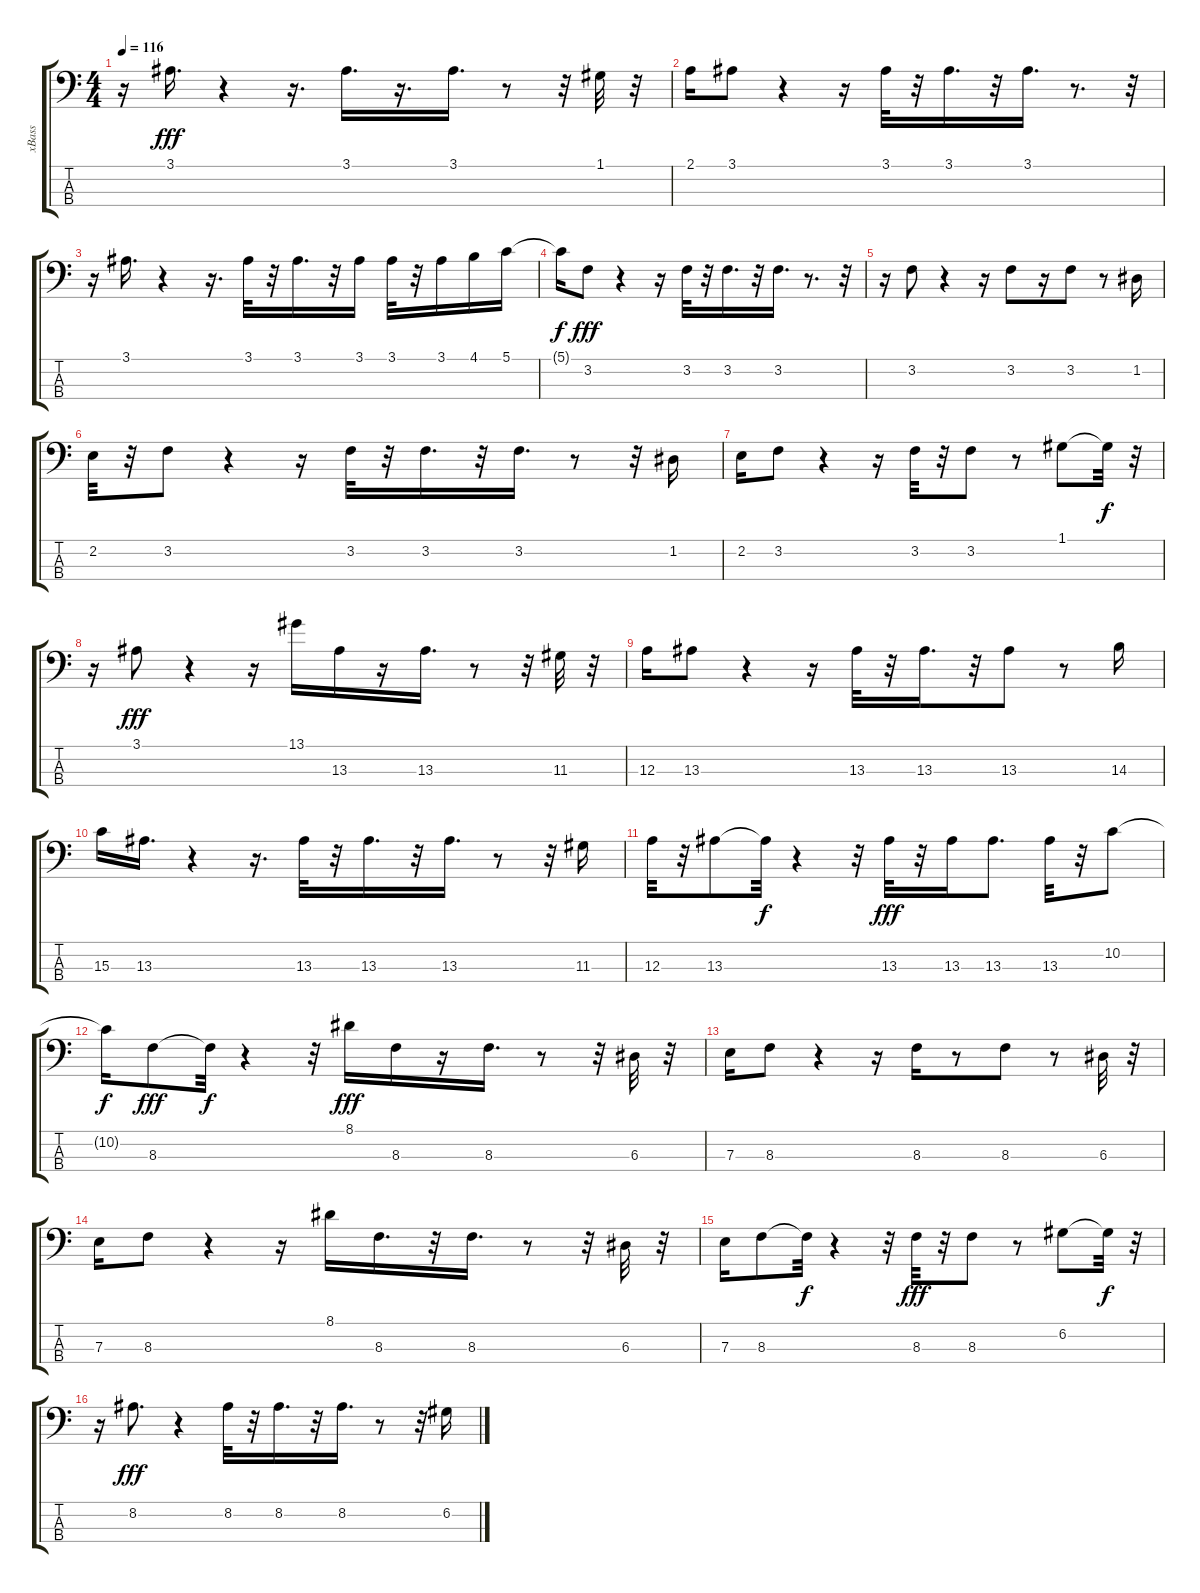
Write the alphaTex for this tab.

\track ("xBass" "xBass") {instrument slapbass2}
\staff {score tabs}
\tuning (G2 D2 A1 E1) {hide}
\ts (4 4)
\tempo 116
\clef f4
\ks c
r.16{dy fff} 3.1.16{d} r.4 r.16{d} 3.1.16{d} r.16{d} 3.1.16{d} r.8 r.32 1.1.32 r.32 |
2.1.16 3.1.8 r.4 r.16 3.1.32 r.32 3.1.16{d} r.32 3.1.16{d} r.8{d} r.32 |
r.16 3.1.16{d} r.4 r.16{d} 3.1.32 r.32 3.1.16{d} r.32 3.1.16 3.1.32 r.32 3.1.16 4.1.16 5.1.16 |
5.1{t}.16{dy f} 3.2.8{dy fff} r.4 r.16 3.2.32 r.32 3.2.16{d} r.32 3.2.16{d} r.8{d} r.32 |
r.16 3.2.8 r.4 r.16 3.2.8 r.16 3.2.8 r.8 1.2.16 |
2.2.32 r.32 3.2.8 r.4 r.16 3.2.32 r.32 3.2.16{d} r.32 3.2.16{d} r.8 r.32 1.2.16 |
2.2.16 3.2.8 r.4 r.16 3.2.32 r.32 3.2.8 r.8 1.1.8 1.1{t}.32{dy f} r.32 |
r.16 3.1.8{dy fff} r.4 r.16 13.1.16 13.3.16 r.16 13.3.16{d} r.8 r.32 11.3.32 r.32 |
12.3.16 13.3.8 r.4 r.16 13.3.32 r.32 13.3.16{d} r.32 13.3.8 r.8 14.3.16 |
15.3.16 13.3.16{d} r.4 r.16{d} 13.3.32 r.32 13.3.16{d} r.32 13.3.16{d} r.8 r.32 11.3.16 |
12.3.32 r.32 13.3.8 13.3{t}.32{dy f} r.4 r.32 13.3.32{dy fff} r.32 13.3.16 13.3.8{d} 13.3.32 r.32 10.2.8 |
10.2{t}.16{dy f} 8.3.8{dy fff} 8.3{t}.32{dy f} r.4 r.32 8.1.16{dy fff} 8.3.16 r.16 8.3.16{d} r.8 r.32 6.3.32 r.32 |
7.3.16 8.3.8 r.4 r.16 8.3.16 r.8 8.3.8 r.8 6.3.32 r.32 |
7.3.16 8.3.8 r.4 r.16 8.1.16 8.3.16{d} r.32 8.3.16{d} r.8 r.32 6.3.32 r.32 |
7.3.16 8.3.8 8.3{t}.32{dy f} r.4 r.32 8.3.32{dy fff} r.32 8.3.8 r.8 6.2.8 6.2{t}.32{dy f} r.32 |
r.16 8.2.8{d dy fff} r.4 8.2.32 r.32 8.2.16{d} r.32 8.2.16{d} r.8 r.32 6.2.16
